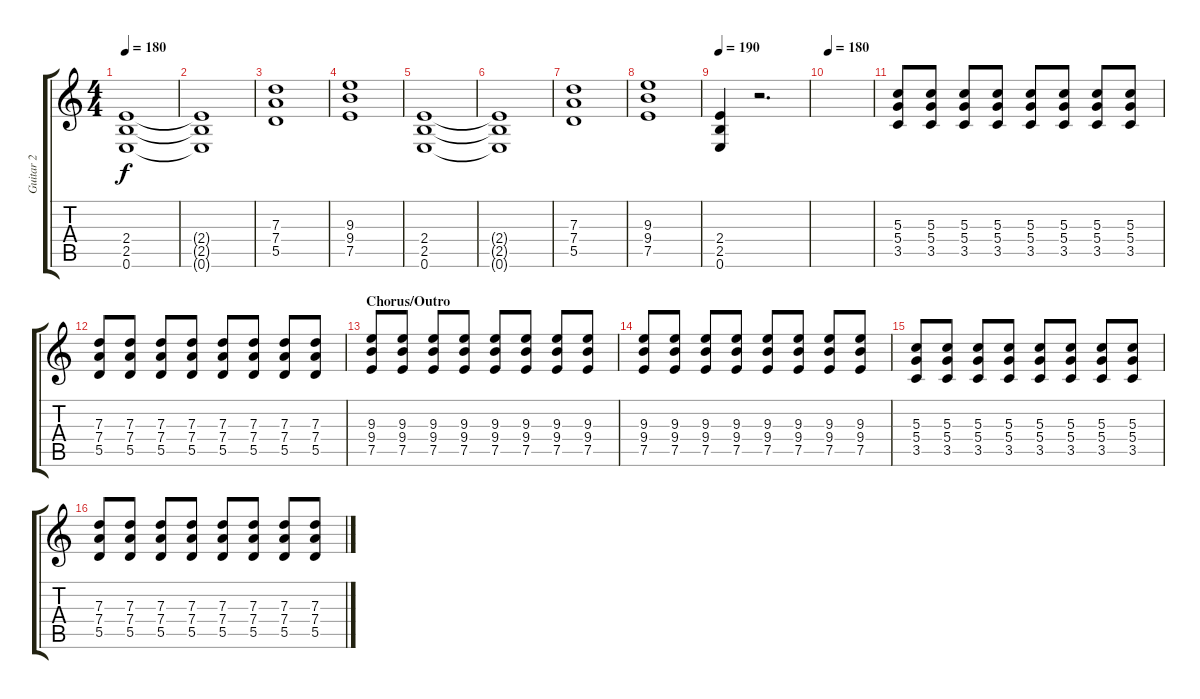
\track ("Guitar 2" "Guitar 2") {instrument overdrivenguitar}
\staff {score tabs}
\tuning (E4 B3 G3 D3 A2 E2) {hide}
\ts (4 4)
\tempo 180
\clef g2
\ks c
(2.4 2.5 0.6).1{dy f} |
(2.4{t} 2.5{t} 0.6{t}).1 |
(7.3 7.4 5.5).1 |
(9.3 9.4 7.5).1 |
(2.4 2.5 0.6).1 |
(2.4{t} 2.5{t} 0.6{t}).1 |
(7.3 7.4 5.5).1 |
(9.3 9.4 7.5).1 |
\tempo 190
(2.4 2.5 0.6).4 r.2{d} |
\tempo 180
|
(5.3 5.4 3.5).8 (5.3 5.4 3.5).8 (5.3 5.4 3.5).8 (5.3 5.4 3.5).8 (5.3 5.4 3.5).8 (5.3 5.4 3.5).8 (5.3 5.4 3.5).8 (5.3 5.4 3.5).8 |
(7.3 7.4 5.5).8 (7.3 7.4 5.5).8 (7.3 7.4 5.5).8 (7.3 7.4 5.5).8 (7.3 7.4 5.5).8 (7.3 7.4 5.5).8 (7.3 7.4 5.5).8 (7.3 7.4 5.5).8 |
\section ("" "Chorus/Outro")
(9.3 9.4 7.5).8 (9.3 9.4 7.5).8 (9.3 9.4 7.5).8 (9.3 9.4 7.5).8 (9.3 9.4 7.5).8 (9.3 9.4 7.5).8 (9.3 9.4 7.5).8 (9.3 9.4 7.5).8 |
(9.3 9.4 7.5).8 (9.3 9.4 7.5).8 (9.3 9.4 7.5).8 (9.3 9.4 7.5).8 (9.3 9.4 7.5).8 (9.3 9.4 7.5).8 (9.3 9.4 7.5).8 (9.3 9.4 7.5).8 |
(5.3 5.4 3.5).8 (5.3 5.4 3.5).8 (5.3 5.4 3.5).8 (5.3 5.4 3.5).8 (5.3 5.4 3.5).8 (5.3 5.4 3.5).8 (5.3 5.4 3.5).8 (5.3 5.4 3.5).8 |
(7.3 7.4 5.5).8 (7.3 7.4 5.5).8 (7.3 7.4 5.5).8 (7.3 7.4 5.5).8 (7.3 7.4 5.5).8 (7.3 7.4 5.5).8 (7.3 7.4 5.5).8 (7.3 7.4 5.5).8
